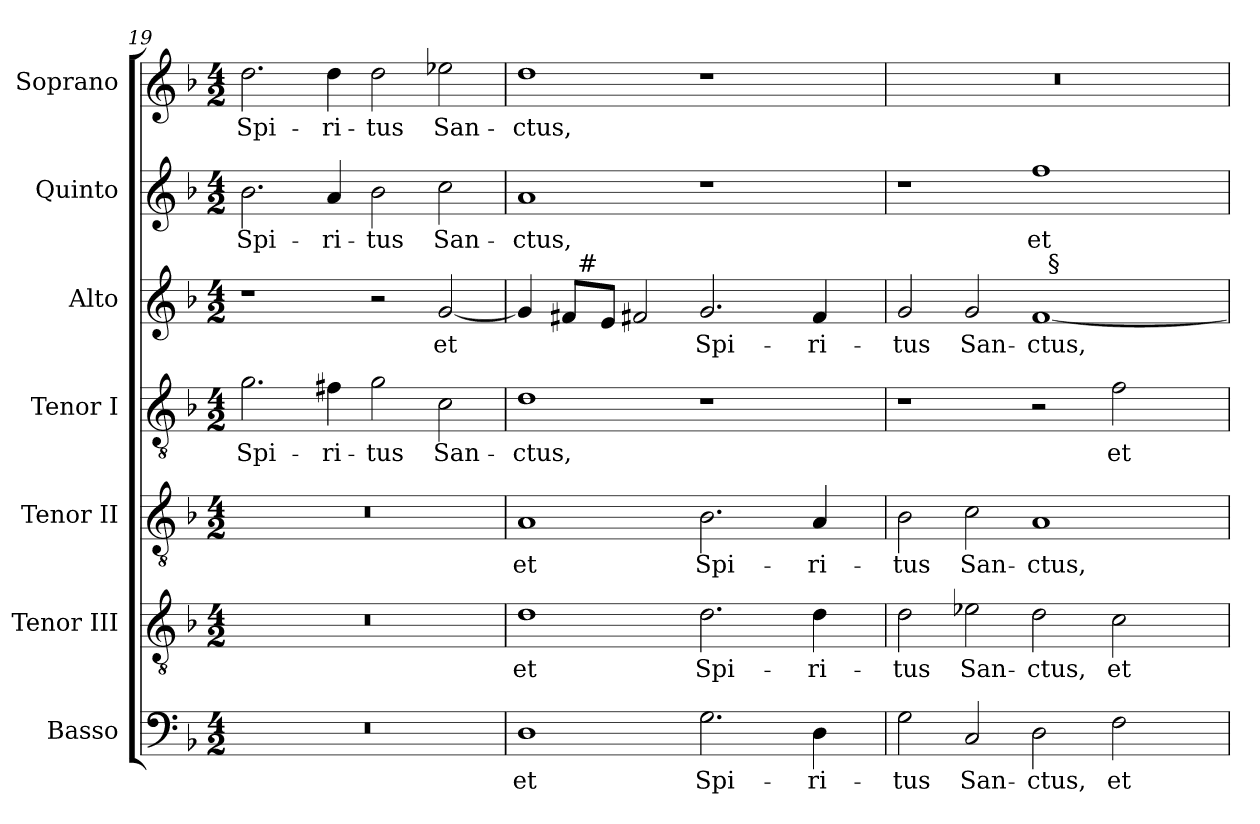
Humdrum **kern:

**kern	**text	**kern	**text	**kern	**text	**kern	**text	**kern	**text	**kern	**text	**kern	**text
*part7	*part7	*part6	*part6	*part5	*part5	*part4	*part4	*part3	*part3	*part2	*part2	*part1	*part1
*staff7	*staff7	*staff6	*staff6	*staff5	*staff5	*staff4	*staff4	*staff3	*staff3	*staff2	*staff2	*staff1	*staff1
*I"Basso	*	*I"Tenor III	*	*I"Tenor II	*	*I"Tenor I	*	*I"Alto	*	*I"Quinto	*	*I"Soprano	*
*I'B.	*	*I'T 3.	*	*I'T 2.	*	*I'T 1.	*	*I'A.	*	*I'Q.	*	*I'S.	*
*clefF4	*	*clefGv2	*	*clefGv2	*	*clefGv2	*	*clefG2	*	*clefG2	*	*clefG2	*
*	*	*ITrd7c12	*	*ITrd7c12	*	*ITrd7c12	*	*	*	*	*	*	*
*k[b-]	*	*k[b-]	*	*k[b-]	*	*k[b-]	*	*k[b-]	*	*k[b-]	*	*k[b-]	*
*F:	*	*F:	*	*F:	*	*F:	*	*F:	*	*F:	*	*F:	*
*M4/2	*	*M4/2	*	*M4/2	*	*M4/2	*	*M4/2	*	*M4/2	*	*M4/2	*
=19	=19	=19	=19	=19	=19	=19	=19	=19	=19	=19	=19	=19	=19
!LO:N:vis=1	!	!LO:N:vis=1	!	!LO:N:vis=1	!	!	!	!	!	!	!	!	!
!	!	!	!	!	!	!	!LO:LY:b:color=#000000	!	!	!	!	!	!
!	!	!	!	!	!	!	!	!	!	!	!LO:LY:b:color=#000000	!	!
!	!	!	!	!	!	!	!	!	!	!	!	!	!LO:LY:b:color=#000000
0r	.	0r	.	0r	.	2.Gi\	Spi-	1r	.	2.b-i\	Spi-	2.ddi\	Spi-
!	!	!	!	!	!	!	!LO:LY:b:color=#000000	!	!	!	!	!	!
!	!	!	!	!	!	!	!	!	!	!	!LO:LY:b:color=#000000	!	!
!	!	!	!	!	!	!	!	!	!	!	!	!	!LO:LY:b:color=#000000
.	.	.	.	.	.	4F#Xi\	-ri-	.	.	4ai/	-ri-	4ddi\	-ri-
!	!	!	!	!	!	!	!LO:LY:b:color=#000000	!	!	!	!	!	!
!	!	!	!	!	!	!	!	!	!	!	!LO:LY:b:color=#000000	!	!
!	!	!	!	!	!	!	!	!	!	!	!	!	!LO:LY:b:color=#000000
.	.	.	.	.	.	2Gi\	-tus	2r	.	2b-i\	-tus	2ddi\	-tus
!	!	!	!	!	!	!	!LO:LY:b:color=#000000	!	!	!	!	!	!
!	!	!	!	!	!	!	!	!	!LO:LY:b:color=#000000	!	!	!	!
!	!	!	!	!	!	!	!	!	!	!	!LO:LY:b:color=#000000	!	!
!	!	!	!	!	!	!	!	!	!	!	!	!	!LO:LY:b:color=#000000
.	.	.	.	.	.	2Ci\	San-	[2gi/	et	2cci\	San-	2ee-Xi\	San-
!!LO:LB:g=z
=20	=20	=20	=20	=20	=20	=20	=20	=20	=20	=20	=20	=20	=20
!	!LO:LY:b:color=#000000	!	!	!	!	!	!	!	!	!	!	!	!
!	!	!	!LO:LY:b:color=#000000	!	!	!	!	!	!	!	!	!	!
!	!	!	!	!	!LO:LY:b:color=#000000	!	!	!	!	!	!	!	!
!	!	!	!	!	!	!	!LO:LY:b:color=#000000	!	!	!	!	!	!
!	!	!	!	!	!	!	!	!	!	!	!LO:LY:b:color=#000000	!	!
!	!	!	!	!	!	!	!	!	!	!	!	!	!LO:LY:b:color=#000000
*	*	*	*	*	*	*	*	*^	*	*	*	*	*
1Di	et	1Di	et	1AAi	et	1Di	-ctus,	4gi/]	4ryy	.	1ai	-ctus,	1ddi	-ctus,
.	.	.	.	.	.	.	.	8f#i/L	32ryy	.	.	.	.	.
.	.	.	.	.	.	.	.	.	256ryy	.	.	.	.	.
!	!	!	!	!	!	!	!	!	!LO:TX:a:t=#	!	!	!	!	!
.	.	.	.	.	.	.	.	.	1ryy	.	.	.	.	.
.	.	.	.	.	.	.	.	8ei/J	.	.	.	.	.	.
.	.	.	.	.	.	.	.	2f#Xi/	.	.	.	.	.	.
!	!LO:LY:b:color=#000000	!	!	!	!	!	!	!	!	!	!	!	!	!
!	!	!	!LO:LY:b:color=#000000	!	!	!	!	!	!	!	!	!	!	!
!	!	!	!	!	!LO:LY:b:color=#000000	!	!	!	!	!	!	!	!	!
!	!	!	!	!	!	!	!	!	!	!LO:LY:b:color=#000000	!	!	!	!
2.Gi\	Spi-	2.Di\	Spi-	2.BB-i\	Spi-	1r	.	2.gi/	.	Spi-	1r	.	1r	.
.	.	.	.	.	.	.	.	.	2ryy	.	.	.	.	.
!	!LO:LY:b:color=#000000	!	!	!	!	!	!	!	!	!	!	!	!	!
!	!	!	!LO:LY:b:color=#000000	!	!	!	!	!	!	!	!	!	!	!
!	!	!	!	!	!LO:LY:b:color=#000000	!	!	!	!	!	!	!	!	!
!	!	!	!	!	!	!	!	!	!	!LO:LY:b:color=#000000	!	!	!	!
4Di\	-ri-	4Di\	-ri-	4AAi/	-ri-	.	.	4f#i/	.	-ri-	.	.	.	.
.	.	.	.	.	.	.	.	.	8ryy	.	.	.	.	.
.	.	.	.	.	.	.	.	.	16ryy	.	.	.	.	.
.	.	.	.	.	.	.	.	.	64..ryy	.	.	.	.	.
=21	=21	=21	=21	=21	=21	=21	=21	=21	=21	=21	=21	=21	=21	=21
!	!LO:LY:b:color=#000000	!	!	!	!	!	!	!	!	!	!	!	!	!
!	!	!	!LO:LY:b:color=#000000	!	!	!	!	!	!	!	!	!	!	!
!	!	!	!	!	!LO:LY:b:color=#000000	!	!	!	!	!	!	!	!	!
!	!	!	!	!	!	!	!	!	!	!LO:LY:b:color=#000000	!	!	!LO:N:vis=1	!
2Gi\	-tus	2Di\	-tus	2BB-i\	-tus	1r	.	2gi/	1ryy	-tus	1r	.	0r	.
!	!LO:LY:b:color=#000000	!	!	!	!	!	!	!	!	!	!	!	!	!
!	!	!	!LO:LY:b:color=#000000	!	!	!	!	!	!	!	!	!	!	!
!	!	!	!	!	!LO:LY:b:color=#000000	!	!	!	!	!	!	!	!	!
!	!	!	!	!	!	!	!	!	!	!LO:LY:b:color=#000000	!	!	!	!
2Ci/	San-	2E-Xi\	San-	2Ci\	San-	.	.	2gi/	.	San-	.	.	.	.
!	!LO:LY:b:color=#000000	!	!	!	!	!	!	!	!	!	!	!	!	!
!	!	!	!LO:LY:b:color=#000000	!	!	!	!	!	!	!	!	!	!	!
!	!	!	!	!	!LO:LY:b:color=#000000	!	!	!	!	!	!	!	!	!
!	!	!	!	!	!	!	!	!	!	!LO:LY:b:color=#000000	!	!	!	!
!	!	!	!	!	!	!	!	!	!	!	!	!LO:LY:b:color=#000000	!	!
2Di\	-ctus,	2Di\	-ctus,	1AAi	-ctus,	2r	.	[1fi	32ryy	-ctus,	1ffi	et	.	.
.	.	.	.	.	.	.	.	.	256ryy	.	.	.	.	.
!	!	!	!	!	!	!	!	!	!LO:TX:a:t=§	!	!	!	!	!
.	.	.	.	.	.	.	.	.	2ryy	.	.	.	.	.
!	!LO:LY:b:color=#000000	!	!	!	!	!	!	!	!	!	!	!	!	!
!	!	!	!LO:LY:b:color=#000000	!	!	!	!	!	!	!	!	!	!	!
!	!	!	!	!	!	!	!LO:LY:b:color=#000000	!	!	!	!	!	!	!
2Fi\	et	2Ci\	et	.	.	2Fi\	et	.	.	.	.	.	.	.
.	.	.	.	.	.	.	.	.	4ryy	.	.	.	.	.
.	.	.	.	.	.	.	.	.	8ryy	.	.	.	.	.
.	.	.	.	.	.	.	.	.	16ryy	.	.	.	.	.
.	.	.	.	.	.	.	.	.	64..ryy	.	.	.	.	.
*	*	*	*	*	*	*	*	*v	*v	*	*	*	*	*
=	=	=	=	=	=	=	=	=	=	=	=	=	=
*-	*-	*-	*-	*-	*-	*-	*-	*-	*-	*-	*-	*-	*-
